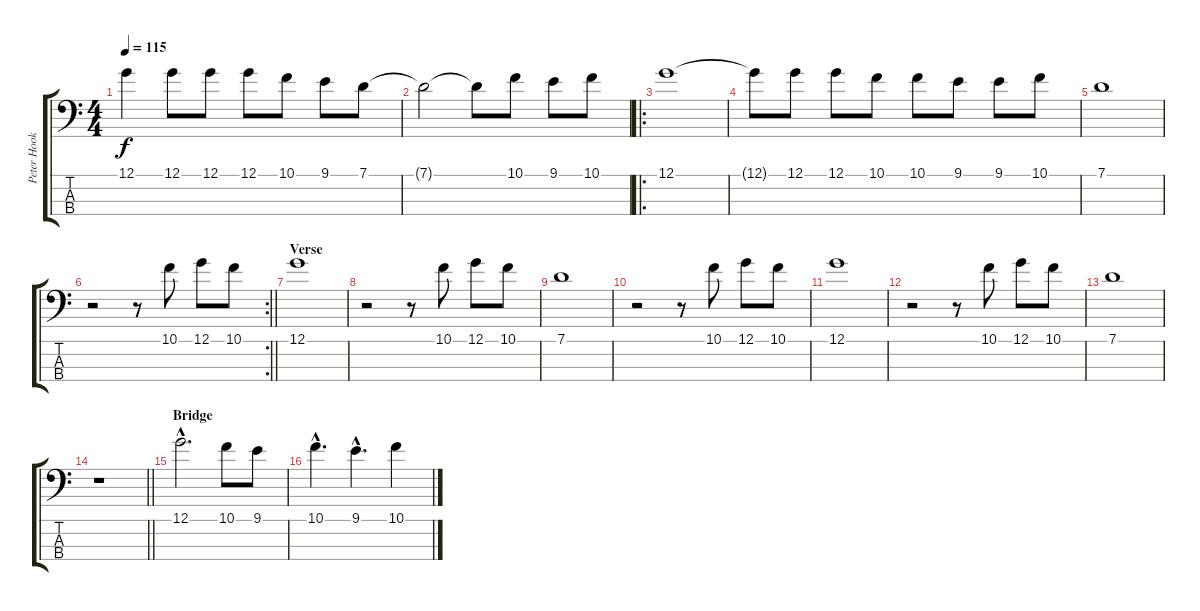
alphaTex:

\track ("Peter Hook - Bass" "Peter Hook") {instrument electricbasspick}
\staff {score tabs}
\tuning (G2 D2 A1 E1) {hide}
\ts (4 4)
\tempo 115
\clef f4
\ks c
12.1.4{dy f} 12.1.8 12.1.8 12.1.8 10.1.8 9.1.8 7.1.8 |
7.1{t}.2 7.1{t}.8 10.1.8 9.1.8 10.1.8 |
\ro
12.1.1 |
12.1{t}.8 12.1.8 12.1.8 10.1.8 10.1.8 9.1.8 9.1.8 10.1.8 |
7.1.1 |
\rc 2
\barLineRight lightlight
r.2 r.8 10.1.8 12.1.8 10.1.8 |
\section ("" "Verse")
12.1.1 |
r.2 r.8 10.1.8 12.1.8 10.1.8 |
7.1.1 |
r.2 r.8 10.1.8 12.1.8 10.1.8 |
12.1.1 |
r.2 r.8 10.1.8 12.1.8 10.1.8 |
7.1.1 |
\barLineRight lightlight
r.1 |
\section ("" "Bridge")
12.1{hac}.2{d} 10.1.8 9.1.8 |
10.1{hac}.4{d} 9.1{hac}.4{d} 10.1.4
